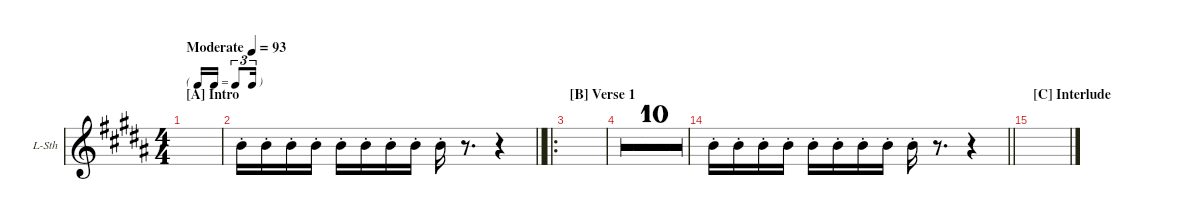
\hideDynamics
\bracketExtendMode groupsimilarinstruments
\firstSystemTrackNameOrientation horizontal
\otherSystemsTrackNameOrientation horizontal
\track ("Synthesizer" "L-Sth") {multiBarRest instrument lead7fifths}
\staff {score}
\tuning (E4 B3 G3 D3 A2 E2)
\ts (4 4)
\beaming (8 2 2 2 2)
\tf triplet16th
\section ("A" "Intro")
\tempo (93 "Moderate")
\clef g2
\ks b
|
\barLineRight lightlight
7.1{st acc forcenatural}.16 7.1{st acc forcenatural}.16 7.1{st acc forcenatural}.16 7.1{st acc forcenatural}.16 7.1{st acc forcenatural}.16 7.1{st acc forcenatural}.16 7.1{st acc forcenatural}.16 7.1{st acc forcenatural}.16 7.1{st acc forcenatural}.16 r.8{d} r.4 |
\ro
\section ("B" "Verse 1")
|
|
|
|
|
|
|
|
|
|
|
\barLineRight lightlight
7.1{st acc forcenatural}.16 7.1{st acc forcenatural}.16 7.1{st acc forcenatural}.16 7.1{st acc forcenatural}.16 7.1{st acc forcenatural}.16 7.1{st acc forcenatural}.16 7.1{st acc forcenatural}.16 7.1{st acc forcenatural}.16 7.1{st acc forcenatural}.16 r.8{d} r.4 |
\section ("C" "Interlude")
